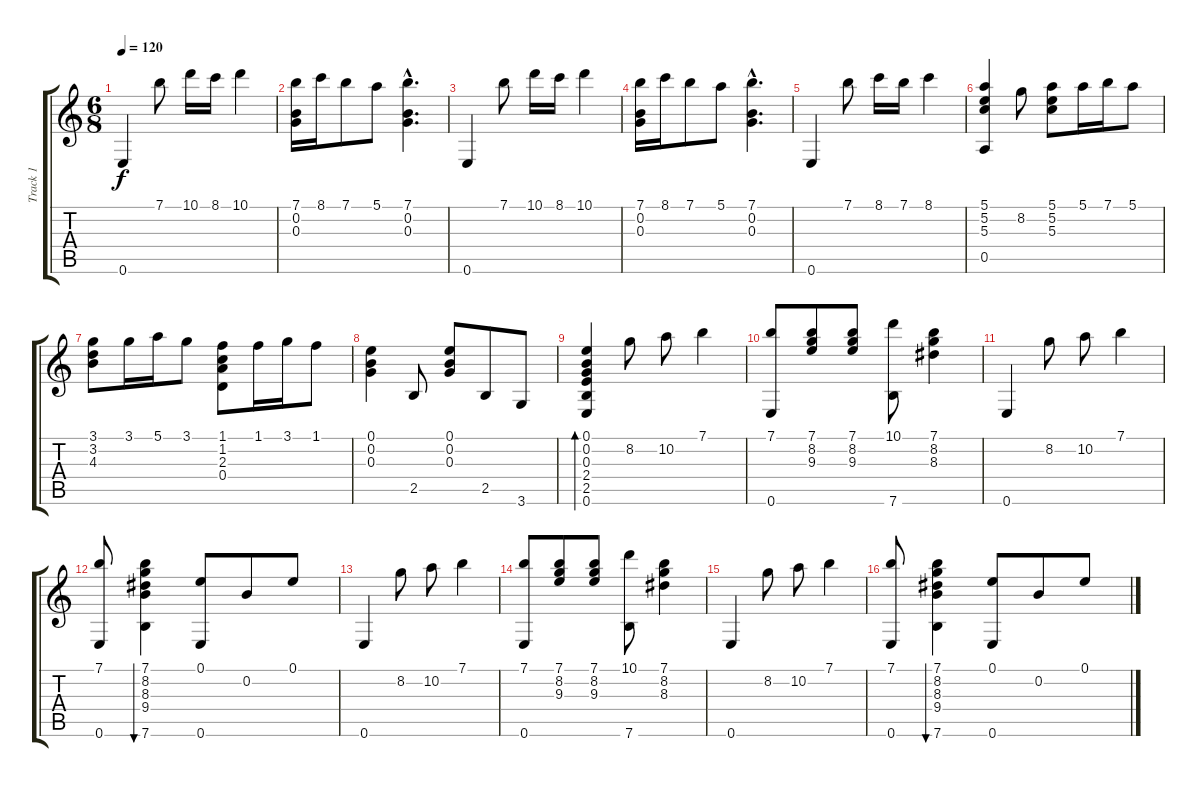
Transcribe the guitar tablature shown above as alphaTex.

\track ("Track 1" "Track 1") {instrument acousticguitarnylon}
\staff {score tabs}
\tuning (E4 B3 G3 D3 A2 E2) {hide}
\ts (6 8)
\tempo 120
\clef g2
\ks c
0.6.4{dy f instrument acousticguitarnylon} 7.1.8 10.1.16 8.1.16 10.1.4 |
(7.1 0.2 0.3).16 8.1.16 7.1.8 5.1.8 (7.1{hac} 0.2{hac} 0.3{hac}).4{d} |
0.6.4 7.1.8 10.1.16 8.1.16 10.1.4 |
(7.1 0.2 0.3).16 8.1.16 7.1.8 5.1.8 (7.1{hac} 0.2{hac} 0.3{hac}).4{d} |
0.6.4 7.1.8 8.1.16 7.1.16 8.1.4 |
(5.1 5.2 5.3 0.5).4 8.2.8 (5.1 5.2 5.3).8 5.1.16 7.1.16 5.1.8 |
(3.1 3.2 4.3).8 3.1.16 5.1.16 3.1.8 (1.1 1.2 2.3 0.4).8 1.1.16 3.1.16 1.1.8 |
(0.1 0.2 0.3).4 2.5.8 (0.1 0.2 0.3).8 2.5.8 3.6.8 |
(0.1 0.2 0.3 2.4 2.5 0.6).4{bd 60} 8.2.8 10.2.8 7.1.4 |
(7.1 0.6).8 (7.1 8.2 9.3).8 (7.1 8.2 9.3).8 (10.1 7.6).8 (7.1 8.2 8.3).4 |
0.6.4 8.2.8 10.2.8 7.1.4 |
(7.1 0.6).8 (7.1 8.2 8.3 9.4 7.6).4{bu 480} (0.1 0.6).8 0.2.8 0.1.8 |
0.6.4 8.2.8 10.2.8 7.1.4 |
(7.1 0.6).8 (7.1 8.2 9.3).8 (7.1 8.2 9.3).8 (10.1 7.6).8 (7.1 8.2 8.3).4 |
0.6.4 8.2.8 10.2.8 7.1.4 |
(7.1 0.6).8 (7.1 8.2 8.3 9.4 7.6).4{bu 480} (0.1 0.6).8 0.2.8 0.1.8
